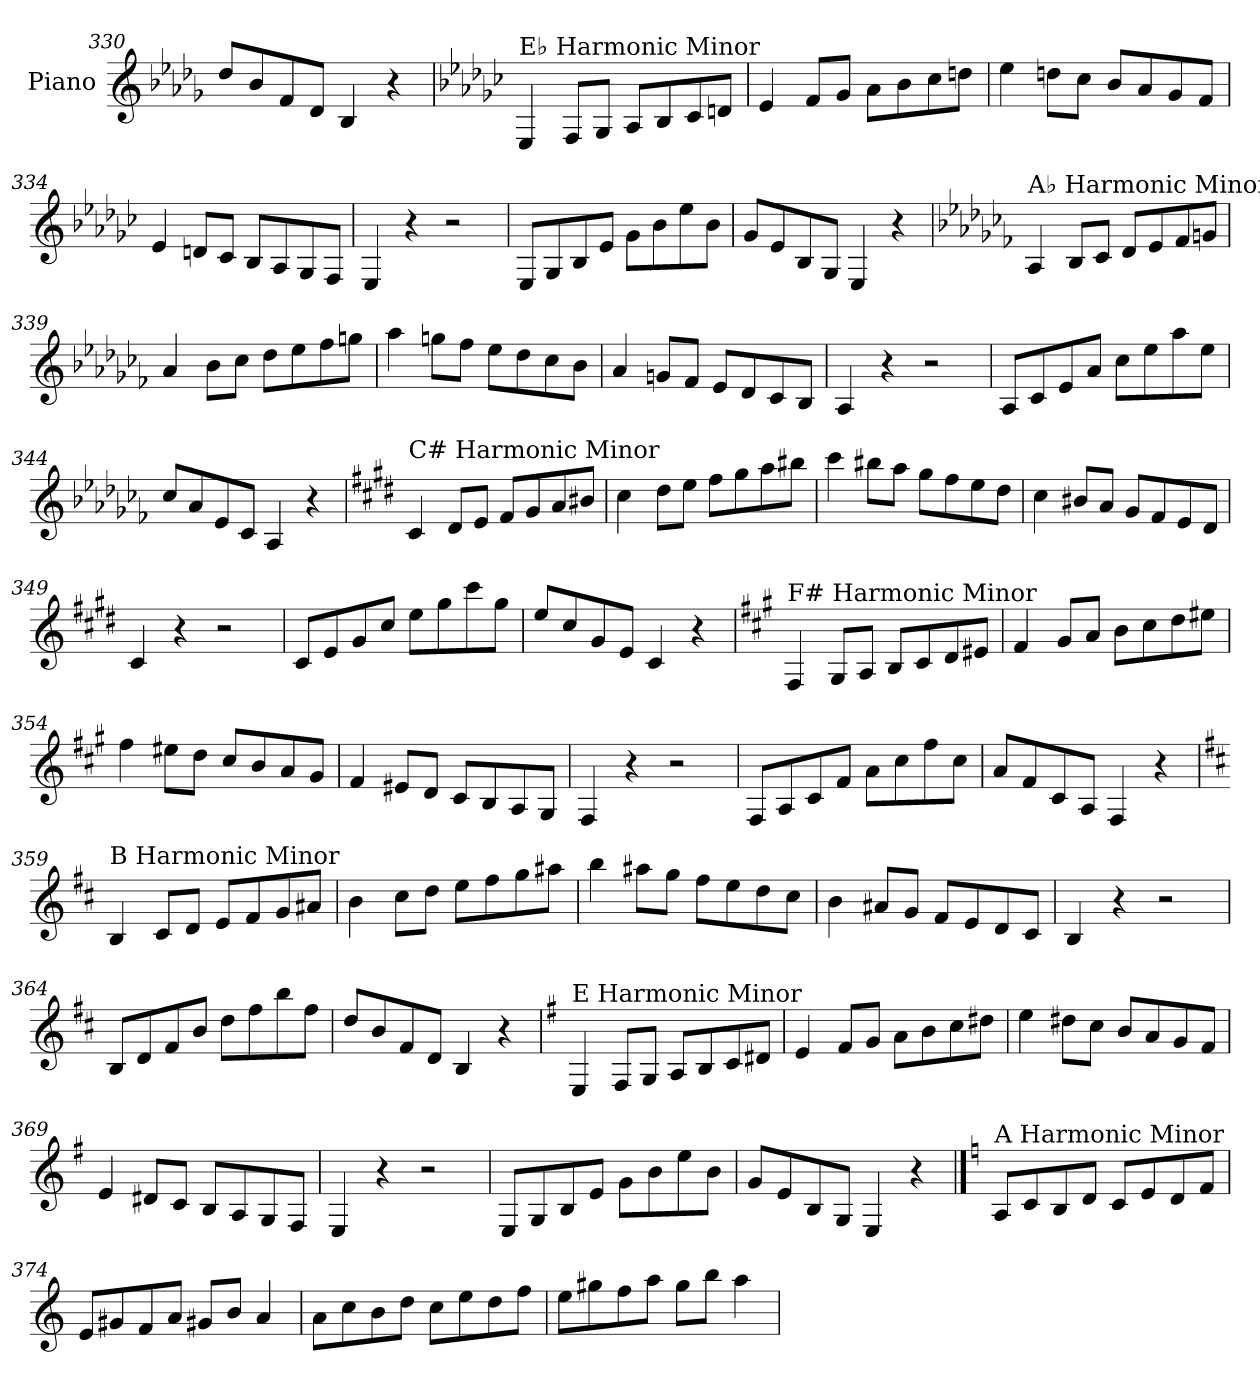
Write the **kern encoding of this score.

**kern
*part1
*staff1
*I"Piano
*I'Pno.
*clefG2
*k[b-e-a-d-g-]
=330
8dd-/L
8b-/
8f/
8d-/J
4B-/
4r
!!LO:LB:g=z
=331
*k[b-e-a-d-g-c-]
!LO:TX:a:t=E♭ Harmonic Minor
4E-/
8F/L
8G-/J
8A-/L
8B-/
8c-/
8dn/J
=332
4e-/
8f/L
8g-/J
8a-\L
8b-\
8cc-\
8ddn\J
=333
4ee-\
8ddn\L
8cc-\J
8b-/L
8a-/
8g-/
8f/J
=334
4e-/
8dn/L
8c-/J
8B-/L
8A-/
8G-/
8F/J
=335
4E-/
4r
2r
=336
8E-/L
8G-/
8B-/
8e-/J
8g-\L
8b-\
8ee-\
8b-\J
=337
8g-/L
8e-/
8B-/
8G-/J
4E-/
4r
!!LO:LB:g=z
=338
*k[b-e-a-d-g-c-f-]
!LO:TX:a:t=A♭ Harmonic Minor
4A-/
8B-/L
8c-/J
8d-/L
8e-/
8f-/
8gn/J
=339
4a-/
8b-\L
8cc-\J
8dd-\L
8ee-\
8ff-\
8ggn\J
=340
4aa-\
8ggn\L
8ff-\J
8ee-\L
8dd-\
8cc-\
8b-\J
=341
4a-/
8gn/L
8f-/J
8e-/L
8d-/
8c-/
8B-/J
=342
4A-/
4r
2r
=343
8A-/L
8c-/
8e-/
8a-/J
8cc-\L
8ee-\
8aa-\
8ee-\J
=344
8cc-/L
8a-/
8e-/
8c-/J
4A-/
4r
!!LO:LB:g=z
=345
*k[f#c#g#d#]
!LO:TX:a:t=C# Harmonic Minor
4c#/
8d#/L
8e/J
8f#/L
8g#/
8a/
8b#X/J
=346
4cc#\
8dd#\L
8ee\J
8ff#\L
8gg#\
8aa\
8bb#X\J
=347
4ccc#\
8bb#X\L
8aa\J
8gg#\L
8ff#\
8ee\
8dd#\J
=348
4cc#\
8b#X/L
8a/J
8g#/L
8f#/
8e/
8d#/J
=349
4c#/
4r
2r
=350
8c#/L
8e/
8g#/
8cc#/J
8ee\L
8gg#\
8ccc#\
8gg#\J
=351
8ee/L
8cc#/
8g#/
8e/J
4c#/
4r
!!LO:LB:g=z
=352
*k[f#c#g#]
!LO:TX:a:t=F# Harmonic Minor
4F#/
8G#/L
8A/J
8B/L
8c#/
8d/
8e#X/J
=353
4f#/
8g#/L
8a/J
8b\L
8cc#\
8dd\
8ee#X\J
=354
4ff#\
8ee#X\L
8dd\J
8cc#/L
8b/
8a/
8g#/J
=355
4f#/
8e#X/L
8d/J
8c#/L
8B/
8A/
8G#/J
=356
4F#/
4r
2r
=357
8F#/L
8A/
8c#/
8f#/J
8a\L
8cc#\
8ff#\
8cc#\J
=358
8a/L
8f#/
8c#/
8A/J
4F#/
4r
!!LO:LB:g=z
=359
*k[f#c#]
!LO:TX:a:t=B Harmonic Minor
4B/
8c#/L
8d/J
8e/L
8f#/
8g/
8a#X/J
=360
4b\
8cc#\L
8dd\J
8ee\L
8ff#\
8gg\
8aa#X\J
=361
4bb\
8aa#X\L
8gg\J
8ff#\L
8ee\
8dd\
8cc#\J
=362
4b\
8a#X/L
8g/J
8f#/L
8e/
8d/
8c#/J
=363
4B/
4r
2r
=364
8B/L
8d/
8f#/
8b/J
8dd\L
8ff#\
8bb\
8ff#\J
=365
8dd/L
8b/
8f#/
8d/J
4B/
4r
!!LO:LB:g=z
=366
*k[f#]
!LO:TX:a:t=E Harmonic Minor
4E/
8F#/L
8G/J
8A/L
8B/
8c/
8d#X/J
=367
4e/
8f#/L
8g/J
8a\L
8b\
8cc\
8dd#X\J
=368
4ee\
8dd#X\L
8cc\J
8b/L
8a/
8g/
8f#/J
=369
4e/
8d#X/L
8c/J
8B/L
8A/
8G/
8F#/J
=370
4E/
4r
2r
=371
8E/L
8G/
8B/
8e/J
8g\L
8b\
8ee\
8b\J
=372
8g/L
8e/
8B/
8G/J
4E/
4r
!!LO:PB:g=z
==373
*k[]
!LO:TX:a:t=A Harmonic Minor
8A/L
8c/
8B/
8d/J
8c/L
8e/
8d/
8f/J
=374
8e/L
8g#X/
8f/
8a/J
8g#X/L
8b/J
4a/
=375
8a\L
8cc\
8b\
8dd\J
8cc\L
8ee\
8dd\
8ff\J
=376
8ee\L
8gg#X\
8ff\
8aa\J
8gg#\L
8bb\J
4aa\
=
*-
